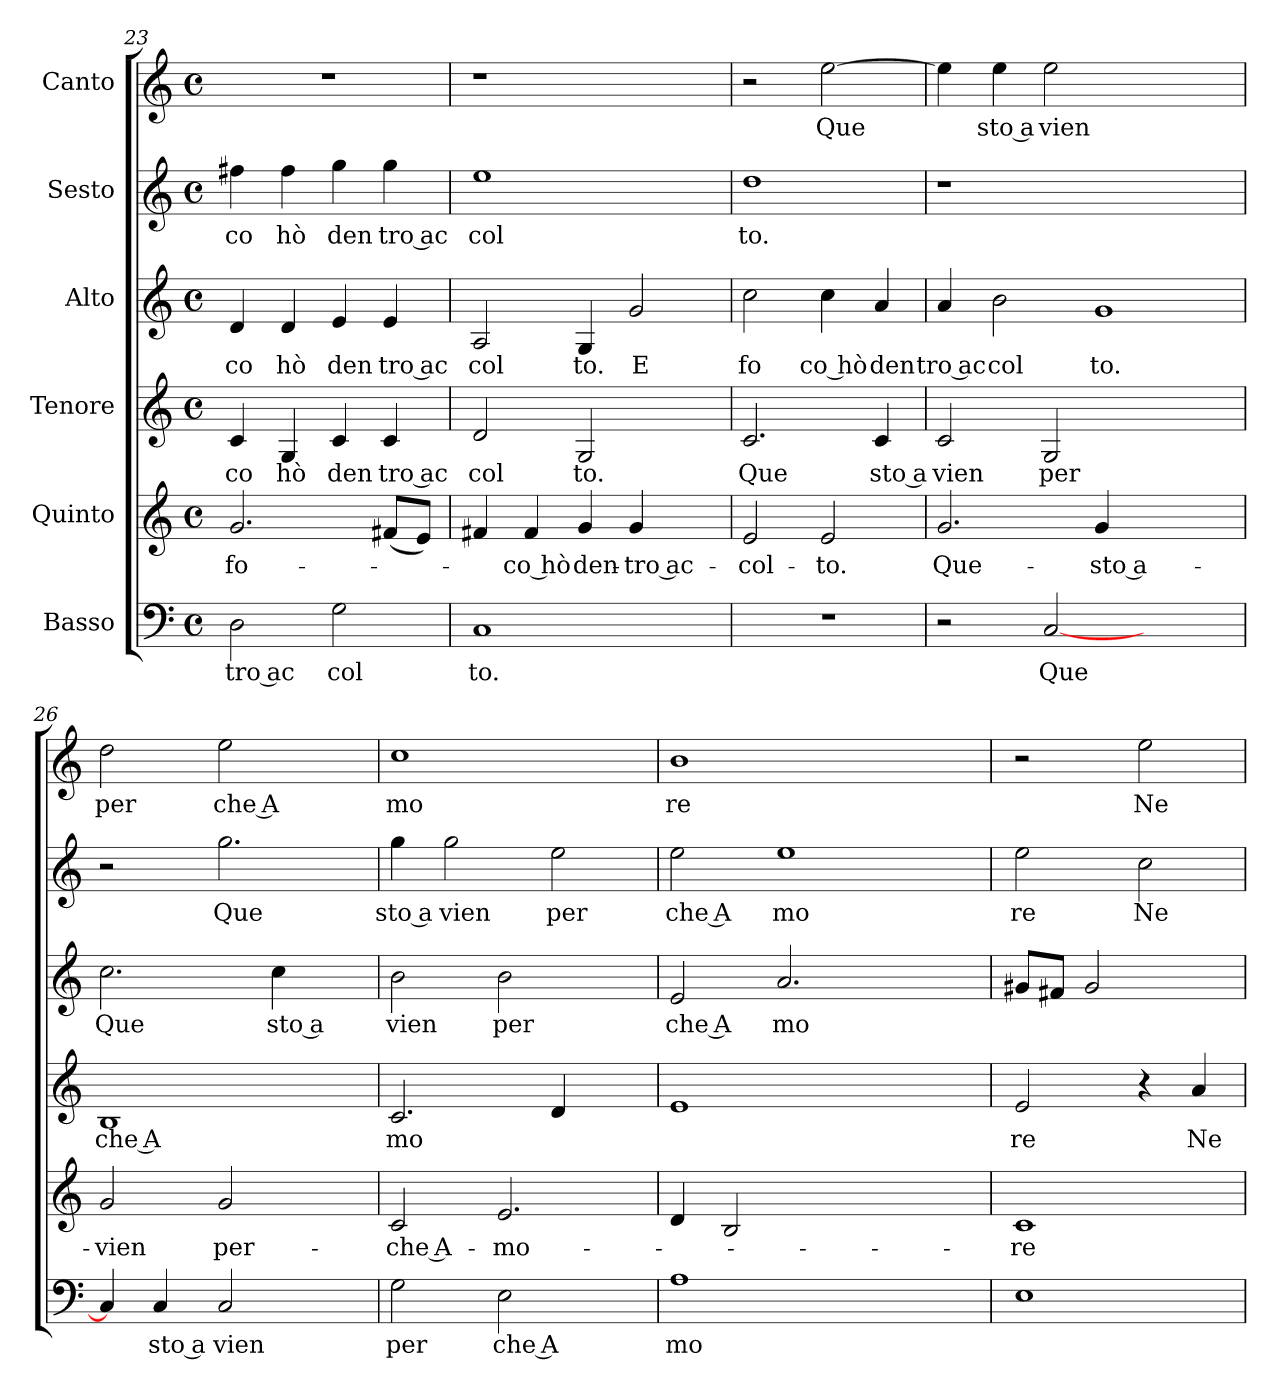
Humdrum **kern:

**kern	**text	**kern	**text	**kern	**text	**kern	**text	**kern	**text	**kern	**text
*part6	*part6	*part5	*part5	*part4	*part4	*part3	*part3	*part2	*part2	*part1	*part1
*staff6	*staff6	*staff5	*staff5	*staff4	*staff4	*staff3	*staff3	*staff2	*staff2	*staff1	*staff1
*I"Basso	*	*I"Quinto	*	*I"Tenore	*	*I"Alto	*	*I"Sesto	*	*I"Canto	*
!!LO:LB:g=z
*clefF4	*	*clefG2	*	*clefG2	*	*clefG2	*	*clefG2	*	*clefG2	*
*k[]	*	*k[]	*	*k[]	*	*k[]	*	*k[]	*	*k[]	*
*C:	*	*C:	*	*C:	*	*C:	*	*C:	*	*C:	*
*M4/4	*	*M4/4	*	*M4/4	*	*M4/4	*	*M4/4	*	*M4/4	*
*met(c)	*	*met(c)	*	*met(c)	*	*met(c)	*	*met(c)	*	*met(c)	*
=23A	=23A	=23A	=23A	=23A	=23A	=23A	=23A	=23A	=23A	=23A	=23A
!	!LO:LY:b	!	!LO:LY:b	!	!LO:LY:b	!	!LO:LY:b	!	!LO:LY:b	!	!
2D\	-tro ac	2.g/	fo-	4c/	co	4d/	co	4ff#X\	-co	1r	.
!	!	!	!	!	!LO:LY:b	!	!LO:LY:b	!	!LO:LY:b	!	!
.	.	.	.	4G/	hò	4d/	hò	4ff#\	hò	.	.
!	!LO:LY:b	!	!	!	!LO:LY:b	!	!LO:LY:b	!	!LO:LY:b	!	!
2G\	col	.	.	4c/	den	4e/	den	4gg\	den	.	.
!	!	!	!	!	!LO:LY:b	!	!LO:LY:b	!	!LO:LY:b	!	!
.	.	(<8f#X/L	.	4c/	tro ac	4e/	tro ac	4gg\	tro ac	.	.
.	.	8e/J)	.	.	.	.	.	.	.	.	.
!!LO:LB:g=z
=24A	=24A	=24A	=24A	=24A	=24A	=24A	=24A	=24A	=24A	=24A	=24A
!	!LO:LY:b	!	!	!	!LO:LY:b	!	!LO:LY:b	!	!LO:LY:b	!	!
1C	to.	4f#X/	.	2d/	col	2A/	col	1ee	col	1r	.
!	!	!	!LO:LY:b	!	!	!	!	!	!	!	!
.	.	4f#/	-co hò	.	.	.	.	.	.	.	.
!	!	!	!LO:LY:b	!	!LO:LY:b	!	!LO:LY:b	!	!	!	!
.	.	4g/	den-	2G/	to.	4G/	to.	.	.	.	.
!	!	!	!LO:LY:b	!	!	!	!LO:LY:b	!	!	!	!
.	.	4g/	-tro ac-	.	.	2g/	E	.	.	.	.
4ryy	.	4ryy	.	4ryy	.	.	.	4ryy	.	4ryy	.
=25A	=25A	=25A	=25A	=25A	=25A	=25A	=25A	=25A	=25A	=25A	=25A
!	!	!	!LO:LY:b	!	!LO:LY:b	!	!LO:LY:b	!	!LO:LY:b	!	!
1r	.	2e/	-col-	2.c/	Que	2cc\	fo	1dd	to.	2r	.
!	!	!	!LO:LY:b	!	!	!	!LO:LY:b	!	!	!	!LO:LY:b
.	.	2e/	-to.	.	.	4cc\	co hò	.	.	[2ee\	Que
!	!	!	!	!	!LO:LY:b	!	!LO:LY:b	!	!	!	!
.	.	.	.	4c/	sto a	4a/	den	.	.	.	.
=26	=26	=26	=26	=26	=26	=26	=26	=26	=26	=26	=26
!	!	!	!LO:LY:b	!	!LO:LY:b	!	!LO:LY:b	!	!	!	!
2r	.	2.g/	Que-	2c/	vien	4a/	tro ac	1r	.	4ee\]	.
!	!	!	!	!	!	!	!LO:LY:b	!	!	!	!LO:LY:b
.	.	.	.	.	.	2b\	col	.	.	4ee\	sto a
!	!LO:LY:b	!	!	!	!LO:LY:b	!	!	!	!	!	!LO:LY:b
[2C/	Que	.	.	2G/	per	.	.	.	.	2ee\	vien
!	!	!	!LO:LY:b	!	!	!	!LO:LY:b	!	!	!	!
.	.	4g/	-sto a-	.	.	1g	to.	.	.	.	.
2.ryy	.	2.ryy	.	2.ryy	.	.	.	2.ryy	.	2.ryy	.
=26A	=26A	=26A	=26A	=26A	=26A	=26A	=26A	=26A	=26A	=26A	=26A
!	!	!	!LO:LY:b	!	!LO:LY:b	!	!LO:LY:b	!	!	!	!LO:LY:b
4C/]	.	2g/	-vien	1B	che A	2.cc\	Que	2r	.	2dd\	per
!	!LO:LY:b	!	!	!	!	!	!	!	!	!	!
4C/	sto a	.	.	.	.	.	.	.	.	.	.
!	!LO:LY:b	!	!LO:LY:b	!	!	!	!	!	!LO:LY:b	!	!LO:LY:b
2C/	vien	2g/	per-	.	.	.	.	2.gg\	Que	2ee\	che A
!	!	!	!	!	!	!	!LO:LY:b	!	!	!	!
.	.	.	.	.	.	4cc\	sto a	.	.	.	.
4ryy	.	4ryy	.	4ryy	.	4ryy	.	.	.	4ryy	.
=27A	=27A	=27A	=27A	=27A	=27A	=27A	=27A	=27A	=27A	=27A	=27A
!	!LO:LY:b	!	!LO:LY:b	!	!LO:LY:b	!	!LO:LY:b	!	!LO:LY:b	!	!LO:LY:b
2G\	per	2c/	-che A-	2.c/	mo	2b\	vien	4gg\	sto a	1cc	mo
!	!	!	!	!	!	!	!	!	!LO:LY:b	!	!
.	.	.	.	.	.	.	.	2gg\	vien	.	.
!	!LO:LY:b	!	!LO:LY:b	!	!	!	!LO:LY:b	!	!	!	!
2E\	che A	2.e/	-mo-	.	.	2b\	per	.	.	.	.
!	!	!	!	!	!	!	!	!	!LO:LY:b	!	!
.	.	.	.	4d/	.	.	.	2ee\	per	.	.
4ryy	.	.	.	4ryy	.	4ryy	.	.	.	4ryy	.
=28A	=28A	=28A	=28A	=28A	=28A	=28A	=28A	=28A	=28A	=28A	=28A
!	!LO:LY:b	!	!	!	!	!	!LO:LY:b	!	!LO:LY:b	!	!LO:LY:b
1A	mo	4d/	.	1e	.	2e/	che A	2ee\	che A	1b	re
.	.	2B/	.	.	.	.	.	.	.	.	.
!	!	!	!	!	!	!	!LO:LY:b	!	!LO:LY:b	!	!
.	.	.	.	.	.	2.a/	mo	1ee	mo	.	.
.	.	2.ryy	.	.	.	.	.	.	.	.	.
2ryy	.	.	.	2ryy	.	.	.	.	.	2ryy	.
.	.	.	.	.	.	4ryy	.	.	.	.	.
!!LO:LB:g=z
=29	=29	=29	=29	=29	=29	=29	=29	=29	=29	=29	=29
!	!	!	!LO:LY:b	!	!LO:LY:b	!	!	!	!LO:LY:b	!	!
1E	.	1c	-re	2e/	re	8g#X/L	.	2ee\	re	2r	.
.	.	.	.	.	.	8f#X/J	.	.	.	.	.
.	.	.	.	.	.	2g#/	.	.	.	.	.
!	!	!	!	!	!	!	!	!	!LO:LY:b	!	!LO:LY:b
.	.	.	.	4r	.	.	.	2cc\	Ne	2ee\	Ne
!	!	!	!	!	!LO:LY:b	!	!	!	!	!	!
.	.	.	.	4a/	Ne	4ryy	.	.	.	.	.
=	=	=	=	=	=	=	=	=	=	=	=
*-	*-	*-	*-	*-	*-	*-	*-	*-	*-	*-	*-
